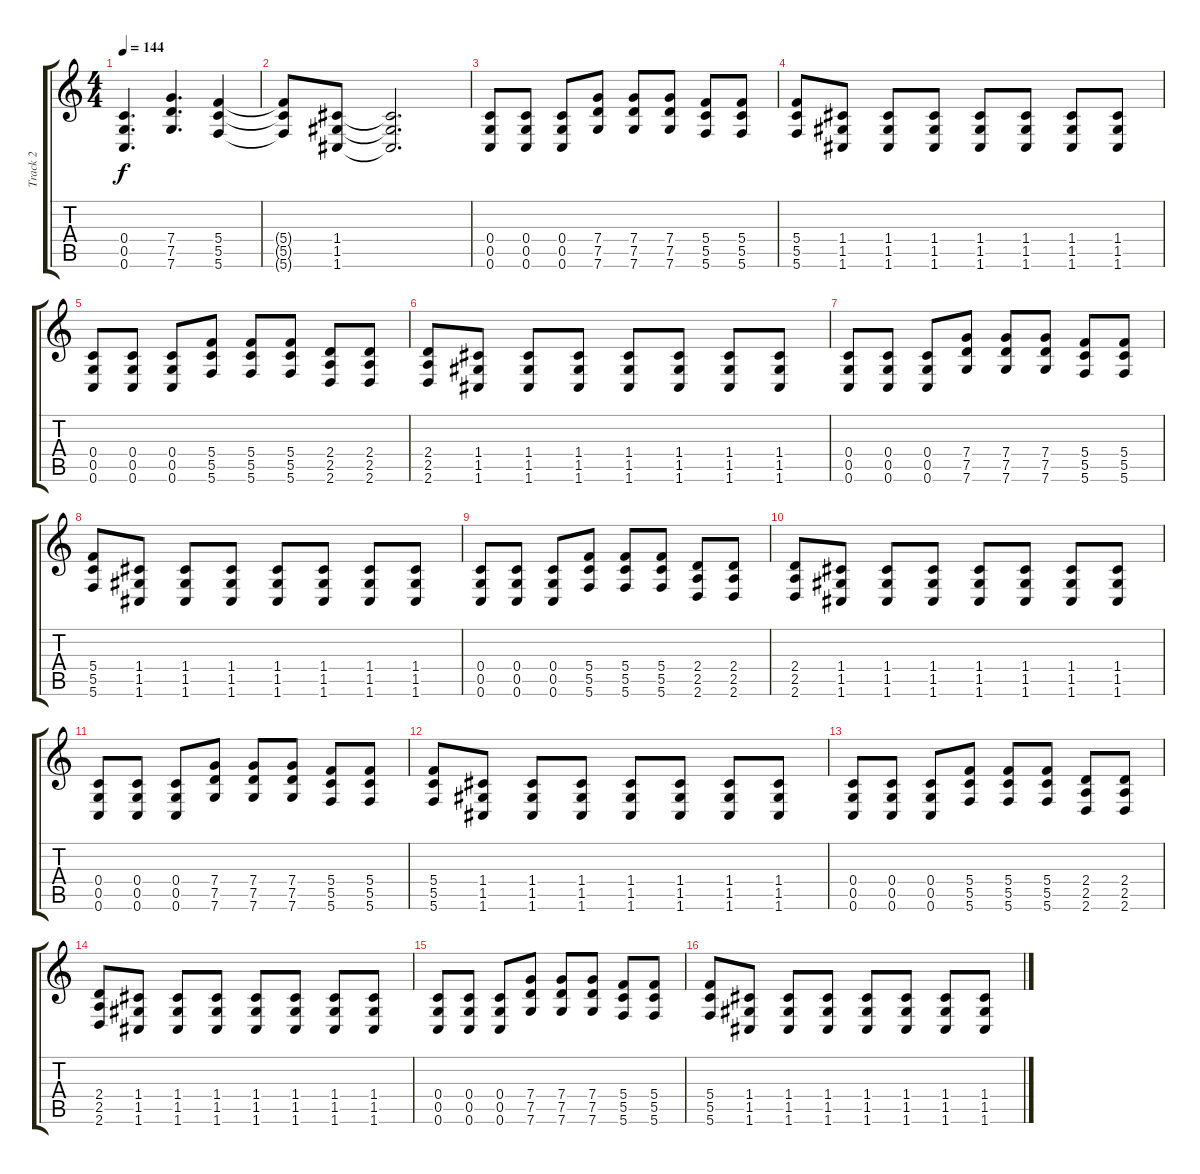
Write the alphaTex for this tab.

\track ("Track 2" "Track 2") {instrument electricguitarjazz}
\staff {score tabs}
\tuning (D4 A3 F3 C3 G2 C2) {hide}
\ts (4 4)
\tempo 144
\clef g2
\ks c
(0.4 0.5 0.6).4{d dy f volume 12 balance 16 instrument distortionguitar} (7.4 7.5 7.6).4{d} (5.4 5.5 5.6).4 |
(5.4{t} 5.5{t} 5.6{t}).8 (1.4 1.5 1.6).8 (1.4{t} 1.5{t} 1.6{t}).2{d} |
(0.4 0.5 0.6).8 (0.4 0.5 0.6).8 (0.4 0.5 0.6).8 (7.4 7.5 7.6).8 (7.4 7.5 7.6).8 (7.4 7.5 7.6).8 (5.4 5.5 5.6).8 (5.4 5.5 5.6).8 |
(5.4 5.5 5.6).8 (1.4 1.5 1.6).8 (1.4 1.5 1.6).8 (1.4 1.5 1.6).8 (1.4 1.5 1.6).8 (1.4 1.5 1.6).8 (1.4 1.5 1.6).8 (1.4 1.5 1.6).8 |
(0.4 0.5 0.6).8 (0.4 0.5 0.6).8 (0.4 0.5 0.6).8 (5.4 5.5 5.6).8 (5.4 5.5 5.6).8 (5.4 5.5 5.6).8 (2.4 2.5 2.6).8 (2.4 2.5 2.6).8 |
(2.4 2.5 2.6).8 (1.4 1.5 1.6).8 (1.4 1.5 1.6).8 (1.4 1.5 1.6).8 (1.4 1.5 1.6).8 (1.4 1.5 1.6).8 (1.4 1.5 1.6).8 (1.4 1.5 1.6).8 |
(0.4 0.5 0.6).8 (0.4 0.5 0.6).8 (0.4 0.5 0.6).8 (7.4 7.5 7.6).8 (7.4 7.5 7.6).8 (7.4 7.5 7.6).8 (5.4 5.5 5.6).8 (5.4 5.5 5.6).8 |
(5.4 5.5 5.6).8 (1.4 1.5 1.6).8 (1.4 1.5 1.6).8 (1.4 1.5 1.6).8 (1.4 1.5 1.6).8 (1.4 1.5 1.6).8 (1.4 1.5 1.6).8 (1.4 1.5 1.6).8 |
(0.4 0.5 0.6).8 (0.4 0.5 0.6).8 (0.4 0.5 0.6).8 (5.4 5.5 5.6).8 (5.4 5.5 5.6).8 (5.4 5.5 5.6).8 (2.4 2.5 2.6).8 (2.4 2.5 2.6).8 |
(2.4 2.5 2.6).8 (1.4 1.5 1.6).8 (1.4 1.5 1.6).8 (1.4 1.5 1.6).8 (1.4 1.5 1.6).8 (1.4 1.5 1.6).8 (1.4 1.5 1.6).8 (1.4 1.5 1.6).8 |
(0.4 0.5 0.6).8 (0.4 0.5 0.6).8 (0.4 0.5 0.6).8 (7.4 7.5 7.6).8 (7.4 7.5 7.6).8 (7.4 7.5 7.6).8 (5.4 5.5 5.6).8 (5.4 5.5 5.6).8 |
(5.4 5.5 5.6).8 (1.4 1.5 1.6).8 (1.4 1.5 1.6).8 (1.4 1.5 1.6).8 (1.4 1.5 1.6).8 (1.4 1.5 1.6).8 (1.4 1.5 1.6).8 (1.4 1.5 1.6).8 |
(0.4 0.5 0.6).8 (0.4 0.5 0.6).8 (0.4 0.5 0.6).8 (5.4 5.5 5.6).8 (5.4 5.5 5.6).8 (5.4 5.5 5.6).8 (2.4 2.5 2.6).8 (2.4 2.5 2.6).8 |
(2.4 2.5 2.6).8 (1.4 1.5 1.6).8 (1.4 1.5 1.6).8 (1.4 1.5 1.6).8 (1.4 1.5 1.6).8 (1.4 1.5 1.6).8 (1.4 1.5 1.6).8 (1.4 1.5 1.6).8 |
(0.4 0.5 0.6).8 (0.4 0.5 0.6).8 (0.4 0.5 0.6).8 (7.4 7.5 7.6).8 (7.4 7.5 7.6).8 (7.4 7.5 7.6).8 (5.4 5.5 5.6).8 (5.4 5.5 5.6).8 |
(5.4 5.5 5.6).8 (1.4 1.5 1.6).8 (1.4 1.5 1.6).8 (1.4 1.5 1.6).8 (1.4 1.5 1.6).8 (1.4 1.5 1.6).8 (1.4 1.5 1.6).8 (1.4 1.5 1.6).8
